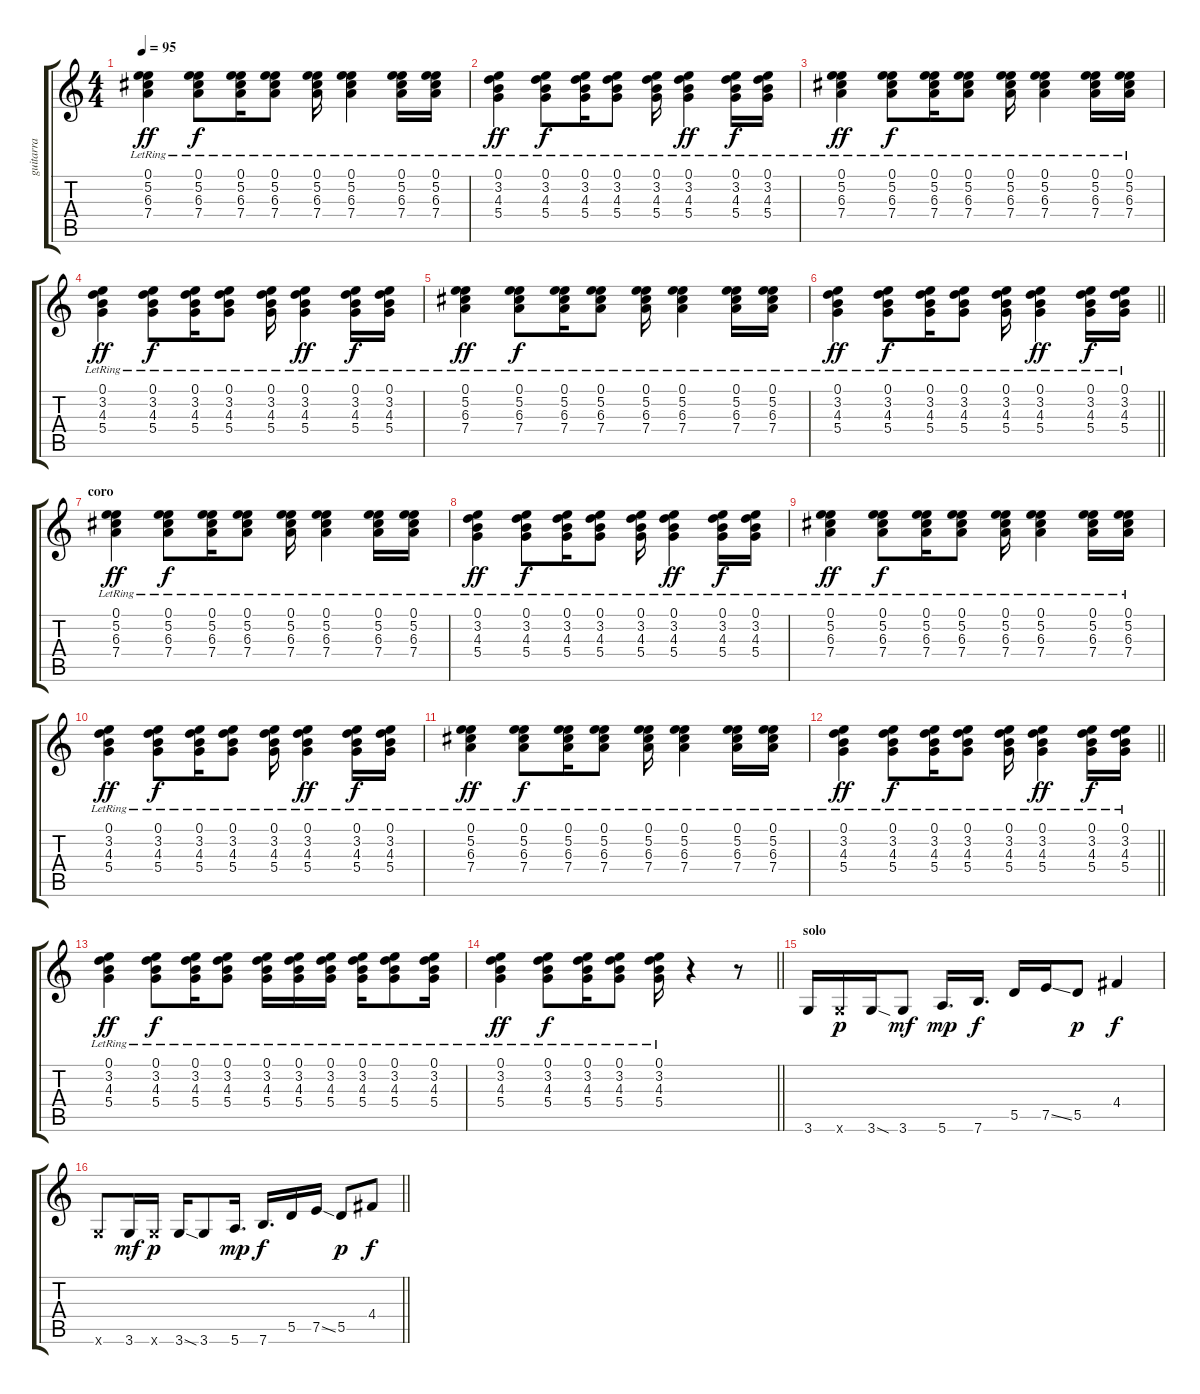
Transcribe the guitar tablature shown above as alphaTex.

\track ("guitarra" "guitarra") {instrument electricguitarclean}
\staff {score tabs}
\tuning (E4 B3 G3 D3 A2 E2) {hide}
\ts (4 4)
\tempo 95
\clef g2
\ks c
(0.1{lr} 5.2{lr} 6.3{lr} 7.4{lr}).4{dy ff} (0.1{lr} 5.2{lr} 6.3{lr} 7.4{lr}).8{dy f} (0.1{lr} 5.2{lr} 6.3{lr} 7.4{lr}).16 (0.1{lr} 5.2{lr} 6.3{lr} 7.4{lr}).8 (0.1{lr} 5.2{lr} 6.3{lr} 7.4{lr}).16 (0.1{lr} 5.2{lr} 6.3{lr} 7.4{lr}).4 (0.1{lr} 5.2{lr} 6.3{lr} 7.4{lr}).16 (0.1{lr} 5.2{lr} 6.3{lr} 7.4{lr}).16 |
(0.1{lr} 3.2{lr} 4.3{lr} 5.4{lr}).4{dy ff} (0.1{lr} 3.2{lr} 4.3{lr} 5.4{lr}).8{dy f} (0.1{lr} 3.2{lr} 4.3{lr} 5.4{lr}).16 (0.1{lr} 3.2{lr} 4.3{lr} 5.4{lr}).8 (0.1{lr} 3.2{lr} 4.3{lr} 5.4{lr}).16 (0.1{lr} 3.2{lr} 4.3{lr} 5.4{lr}).4{dy ff} (0.1{lr} 3.2{lr} 4.3{lr} 5.4{lr}).16{dy f} (0.1{lr} 3.2{lr} 4.3{lr} 5.4{lr}).16 |
(0.1{lr} 5.2{lr} 6.3{lr} 7.4{lr}).4{dy ff} (0.1{lr} 5.2{lr} 6.3{lr} 7.4{lr}).8{dy f} (0.1{lr} 5.2{lr} 6.3{lr} 7.4{lr}).16 (0.1{lr} 5.2{lr} 6.3{lr} 7.4{lr}).8 (0.1{lr} 5.2{lr} 6.3{lr} 7.4{lr}).16 (0.1{lr} 5.2{lr} 6.3{lr} 7.4{lr}).4 (0.1{lr} 5.2{lr} 6.3{lr} 7.4{lr}).16 (0.1{lr} 5.2{lr} 6.3{lr} 7.4{lr}).16 |
(0.1{lr} 3.2{lr} 4.3{lr} 5.4{lr}).4{dy ff} (0.1{lr} 3.2{lr} 4.3{lr} 5.4{lr}).8{dy f} (0.1{lr} 3.2{lr} 4.3{lr} 5.4{lr}).16 (0.1{lr} 3.2{lr} 4.3{lr} 5.4{lr}).8 (0.1{lr} 3.2{lr} 4.3{lr} 5.4{lr}).16 (0.1{lr} 3.2{lr} 4.3{lr} 5.4{lr}).4{dy ff} (0.1{lr} 3.2{lr} 4.3{lr} 5.4{lr}).16{dy f} (0.1{lr} 3.2{lr} 4.3{lr} 5.4{lr}).16 |
(0.1{lr} 5.2{lr} 6.3{lr} 7.4{lr}).4{dy ff} (0.1{lr} 5.2{lr} 6.3{lr} 7.4{lr}).8{dy f} (0.1{lr} 5.2{lr} 6.3{lr} 7.4{lr}).16 (0.1{lr} 5.2{lr} 6.3{lr} 7.4{lr}).8 (0.1{lr} 5.2{lr} 6.3{lr} 7.4{lr}).16 (0.1{lr} 5.2{lr} 6.3{lr} 7.4{lr}).4 (0.1{lr} 5.2{lr} 6.3{lr} 7.4{lr}).16 (0.1{lr} 5.2{lr} 6.3{lr} 7.4{lr}).16 |
\barLineRight lightlight
(0.1{lr} 3.2{lr} 4.3{lr} 5.4{lr}).4{dy ff} (0.1{lr} 3.2{lr} 4.3{lr} 5.4{lr}).8{dy f} (0.1{lr} 3.2{lr} 4.3{lr} 5.4{lr}).16 (0.1{lr} 3.2{lr} 4.3{lr} 5.4{lr}).8 (0.1{lr} 3.2{lr} 4.3{lr} 5.4{lr}).16 (0.1{lr} 3.2{lr} 4.3{lr} 5.4{lr}).4{dy ff} (0.1{lr} 3.2{lr} 4.3{lr} 5.4{lr}).16{dy f} (0.1{lr} 3.2{lr} 4.3{lr} 5.4{lr}).16 |
\section ("" "coro")
(0.1{lr} 5.2{lr} 6.3{lr} 7.4{lr}).4{dy ff} (0.1{lr} 5.2{lr} 6.3{lr} 7.4{lr}).8{dy f} (0.1{lr} 5.2{lr} 6.3{lr} 7.4{lr}).16 (0.1{lr} 5.2{lr} 6.3{lr} 7.4{lr}).8 (0.1{lr} 5.2{lr} 6.3{lr} 7.4{lr}).16 (0.1{lr} 5.2{lr} 6.3{lr} 7.4{lr}).4 (0.1{lr} 5.2{lr} 6.3{lr} 7.4{lr}).16 (0.1{lr} 5.2{lr} 6.3{lr} 7.4{lr}).16 |
(0.1{lr} 3.2{lr} 4.3{lr} 5.4{lr}).4{dy ff} (0.1{lr} 3.2{lr} 4.3{lr} 5.4{lr}).8{dy f} (0.1{lr} 3.2{lr} 4.3{lr} 5.4{lr}).16 (0.1{lr} 3.2{lr} 4.3{lr} 5.4{lr}).8 (0.1{lr} 3.2{lr} 4.3{lr} 5.4{lr}).16 (0.1{lr} 3.2{lr} 4.3{lr} 5.4{lr}).4{dy ff} (0.1{lr} 3.2{lr} 4.3{lr} 5.4{lr}).16{dy f} (0.1{lr} 3.2{lr} 4.3{lr} 5.4{lr}).16 |
(0.1{lr} 5.2{lr} 6.3{lr} 7.4{lr}).4{dy ff} (0.1{lr} 5.2{lr} 6.3{lr} 7.4{lr}).8{dy f} (0.1{lr} 5.2{lr} 6.3{lr} 7.4{lr}).16 (0.1{lr} 5.2{lr} 6.3{lr} 7.4{lr}).8 (0.1{lr} 5.2{lr} 6.3{lr} 7.4{lr}).16 (0.1{lr} 5.2{lr} 6.3{lr} 7.4{lr}).4 (0.1{lr} 5.2{lr} 6.3{lr} 7.4{lr}).16 (0.1{lr} 5.2{lr} 6.3{lr} 7.4{lr}).16 |
(0.1{lr} 3.2{lr} 4.3{lr} 5.4{lr}).4{dy ff} (0.1{lr} 3.2{lr} 4.3{lr} 5.4{lr}).8{dy f} (0.1{lr} 3.2{lr} 4.3{lr} 5.4{lr}).16 (0.1{lr} 3.2{lr} 4.3{lr} 5.4{lr}).8 (0.1{lr} 3.2{lr} 4.3{lr} 5.4{lr}).16 (0.1{lr} 3.2{lr} 4.3{lr} 5.4{lr}).4{dy ff} (0.1{lr} 3.2{lr} 4.3{lr} 5.4{lr}).16{dy f} (0.1{lr} 3.2{lr} 4.3{lr} 5.4{lr}).16 |
(0.1{lr} 5.2{lr} 6.3{lr} 7.4{lr}).4{dy ff} (0.1{lr} 5.2{lr} 6.3{lr} 7.4{lr}).8{dy f} (0.1{lr} 5.2{lr} 6.3{lr} 7.4{lr}).16 (0.1{lr} 5.2{lr} 6.3{lr} 7.4{lr}).8 (0.1{lr} 5.2{lr} 6.3{lr} 7.4{lr}).16 (0.1{lr} 5.2{lr} 6.3{lr} 7.4{lr}).4 (0.1{lr} 5.2{lr} 6.3{lr} 7.4{lr}).16 (0.1{lr} 5.2{lr} 6.3{lr} 7.4{lr}).16 |
\barLineRight lightlight
(0.1{lr} 3.2{lr} 4.3{lr} 5.4{lr}).4{dy ff} (0.1{lr} 3.2{lr} 4.3{lr} 5.4{lr}).8{dy f} (0.1{lr} 3.2{lr} 4.3{lr} 5.4{lr}).16 (0.1{lr} 3.2{lr} 4.3{lr} 5.4{lr}).8 (0.1{lr} 3.2{lr} 4.3{lr} 5.4{lr}).16 (0.1{lr} 3.2{lr} 4.3{lr} 5.4{lr}).4{dy ff} (0.1{lr} 3.2{lr} 4.3{lr} 5.4{lr}).16{dy f} (0.1{lr} 3.2{lr} 4.3{lr} 5.4{lr}).16 |
(0.1{lr} 3.2{lr} 4.3{lr} 5.4{lr}).4{dy ff} (0.1{lr} 3.2{lr} 4.3{lr} 5.4{lr}).8{dy f} (0.1{lr} 3.2{lr} 4.3{lr} 5.4{lr}).16 (0.1{lr} 3.2{lr} 4.3{lr} 5.4{lr}).8 (0.1{lr} 3.2{lr} 4.3{lr} 5.4{lr}).16 (0.1{lr} 3.2{lr} 4.3{lr} 5.4{lr}).16 (0.1{lr} 3.2{lr} 4.3{lr} 5.4{lr}).16 (0.1{lr} 3.2{lr} 4.3{lr} 5.4{lr}).16 (0.1{lr} 3.2{lr} 4.3{lr} 5.4{lr}).8 (0.1{lr} 3.2{lr} 4.3{lr} 5.4{lr}).16 |
\barLineRight lightlight
(0.1{lr} 3.2{lr} 4.3{lr} 5.4{lr}).4{dy ff} (0.1{lr} 3.2{lr} 4.3{lr} 5.4{lr}).8{dy f} (0.1{lr} 3.2{lr} 4.3{lr} 5.4{lr}).16 (0.1{lr} 3.2{lr} 4.3{lr} 5.4{lr}).8 (0.1{lr} 3.2{lr} 4.3{lr} 5.4{lr}).16 r.4 r.8 |
\section ("" "solo")
3.6.16 3.6{x}.16{dy p} 3.6{sod}.16 3.6.8{dy mf} 5.6.16{d dy mp} 7.6.16{d dy f} 5.5.16 7.5{ss}.16 5.5.8{dy p} 4.4.4{dy f} |
\barLineRight lightlight
3.6{x}.8 3.6.16{dy mf} 3.6{x}.16{dy p} 3.6{sod}.16 3.6.8 5.6.16{d dy mp} 7.6.16{d dy f} 5.5.16 7.5{ss}.16 5.5.8{dy p} 4.4.8{dy f}
